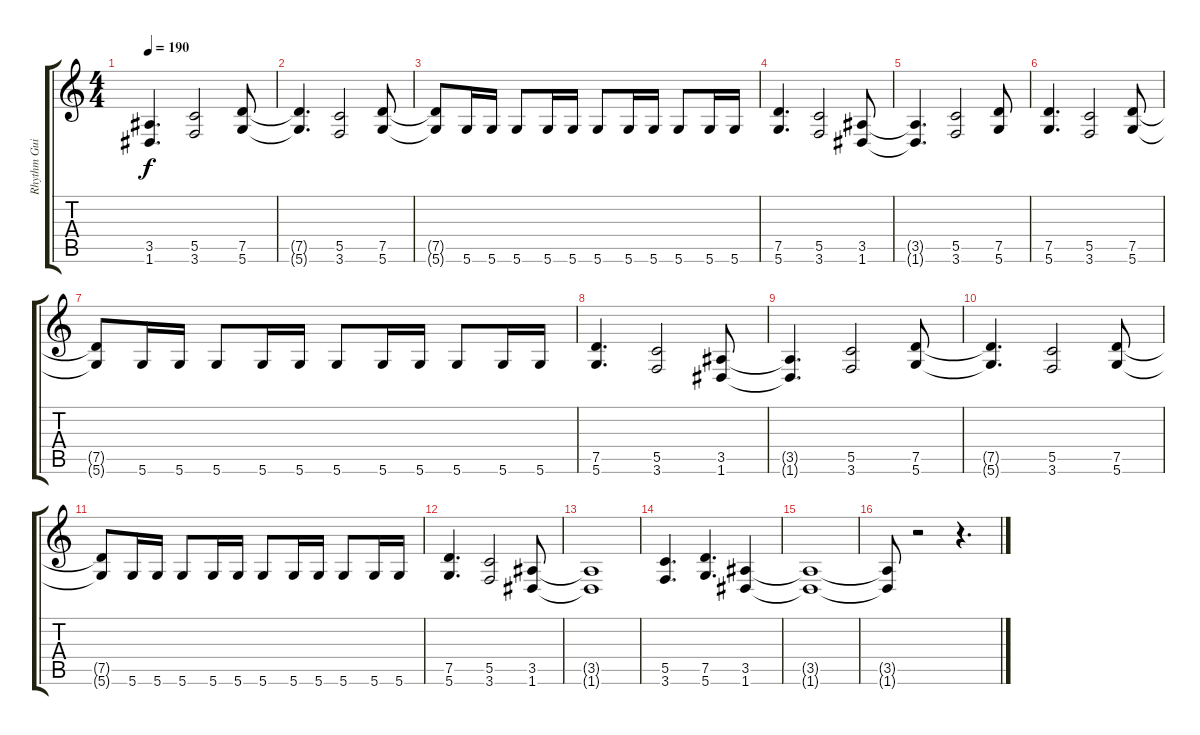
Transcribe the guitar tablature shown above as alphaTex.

\track ("Rhythm Guitar" "Rhythm Gui") {instrument distortionguitar}
\staff {score tabs}
\tuning (D4 A3 F3 C3 G2 D2) {hide}
\ts (4 4)
\tempo 190
\clef g2
\ks c
(3.5{t} 1.6{t}).4{d dy f} (5.5 3.6).2 (7.5 5.6).8 |
(7.5{t} 5.6{t}).4{d} (5.5 3.6).2 (7.5 5.6).8 |
(7.5{t} 5.6{t}).8 5.6.16 5.6.16 5.6.8 5.6.16 5.6.16 5.6.8 5.6.16 5.6.16 5.6.8 5.6.16 5.6.16 |
(7.5 5.6).4{d} (5.5 3.6).2 (3.5 1.6).8 |
(3.5{t} 1.6{t}).4{d} (5.5 3.6).2 (7.5 5.6).8 |
(7.5 5.6).4{d} (5.5 3.6).2 (7.5 5.6).8 |
(7.5{t} 5.6{t}).8 5.6.16 5.6.16 5.6.8 5.6.16 5.6.16 5.6.8 5.6.16 5.6.16 5.6.8 5.6.16 5.6.16 |
(7.5 5.6).4{d} (5.5 3.6).2 (3.5 1.6).8 |
(3.5{t} 1.6{t}).4{d} (5.5 3.6).2 (7.5 5.6).8 |
(7.5{t} 5.6{t}).4{d} (5.5 3.6).2 (7.5 5.6).8 |
(7.5{t} 5.6{t}).8 5.6.16 5.6.16 5.6.8 5.6.16 5.6.16 5.6.8 5.6.16 5.6.16 5.6.8 5.6.16 5.6.16 |
(7.5 5.6).4{d} (5.5 3.6).2 (3.5 1.6).8 |
(3.5{t} 1.6{t}).1 |
(5.5 3.6).4{d} (7.5 5.6).4{d} (3.5 1.6).4 |
(3.5{t} 1.6{t}).1 |
(3.5{t} 1.6{t}).8 r.2 r.4{d}
